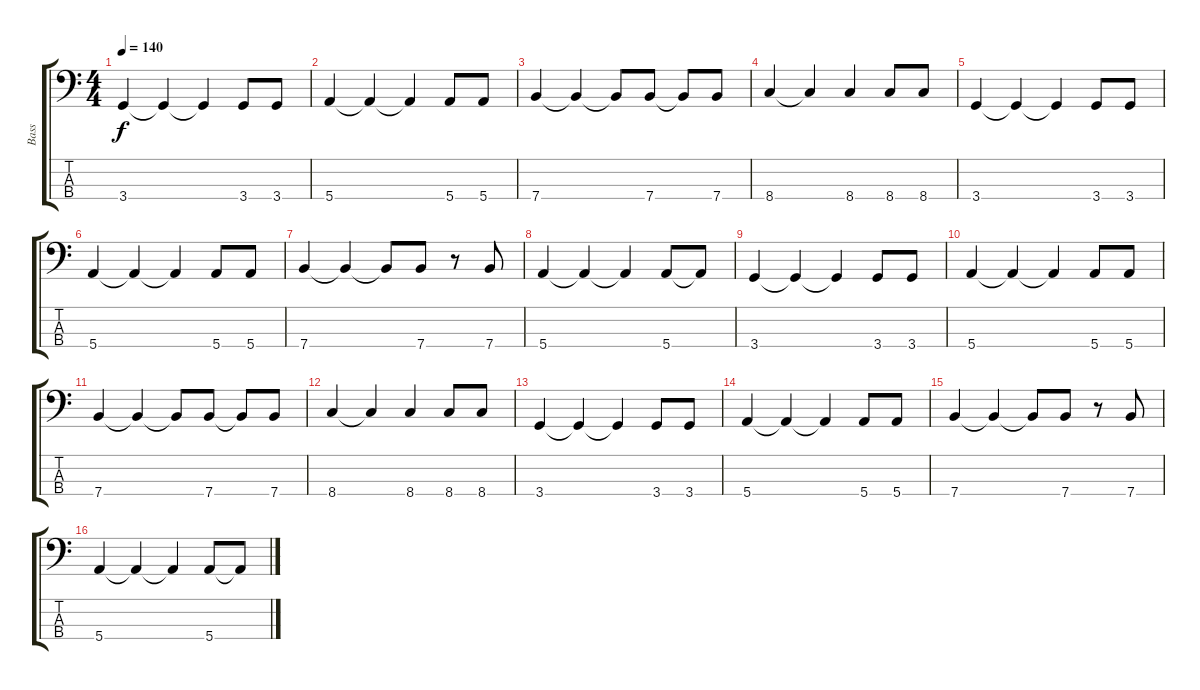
\track ("Bass" "Bass") {instrument electricbassfinger}
\staff {score tabs}
\tuning (G2 D2 A1 E1) {hide}
\ts (4 4)
\tempo 140
\clef f4
\ks c
3.4.4{dy f} 3.4{t}.4 3.4{t}.4 3.4.8 3.4.8 |
5.4.4 5.4{t}.4 5.4{t}.4 5.4.8 5.4.8 |
7.4.4 7.4{t}.4 7.4{t}.8 7.4.8 7.4{t}.8 7.4.8 |
8.4.4 8.4{t}.4 8.4.4 8.4.8 8.4.8 |
3.4.4 3.4{t}.4 3.4{t}.4 3.4.8 3.4.8 |
5.4.4 5.4{t}.4 5.4{t}.4 5.4.8 5.4.8 |
7.4.4 7.4{t}.4 7.4{t}.8 7.4.8 r.8 7.4.8 |
5.4.4 5.4{t}.4 5.4{t}.4 5.4.8 5.4{t}.8 |
3.4.4 3.4{t}.4 3.4{t}.4 3.4.8 3.4.8 |
5.4.4 5.4{t}.4 5.4{t}.4 5.4.8 5.4.8 |
7.4.4 7.4{t}.4 7.4{t}.8 7.4.8 7.4{t}.8 7.4.8 |
8.4.4 8.4{t}.4 8.4.4 8.4.8 8.4.8 |
3.4.4 3.4{t}.4 3.4{t}.4 3.4.8 3.4.8 |
5.4.4 5.4{t}.4 5.4{t}.4 5.4.8 5.4.8 |
7.4.4 7.4{t}.4 7.4{t}.8 7.4.8 r.8 7.4.8 |
5.4.4 5.4{t}.4 5.4{t}.4 5.4.8 5.4{t}.8
